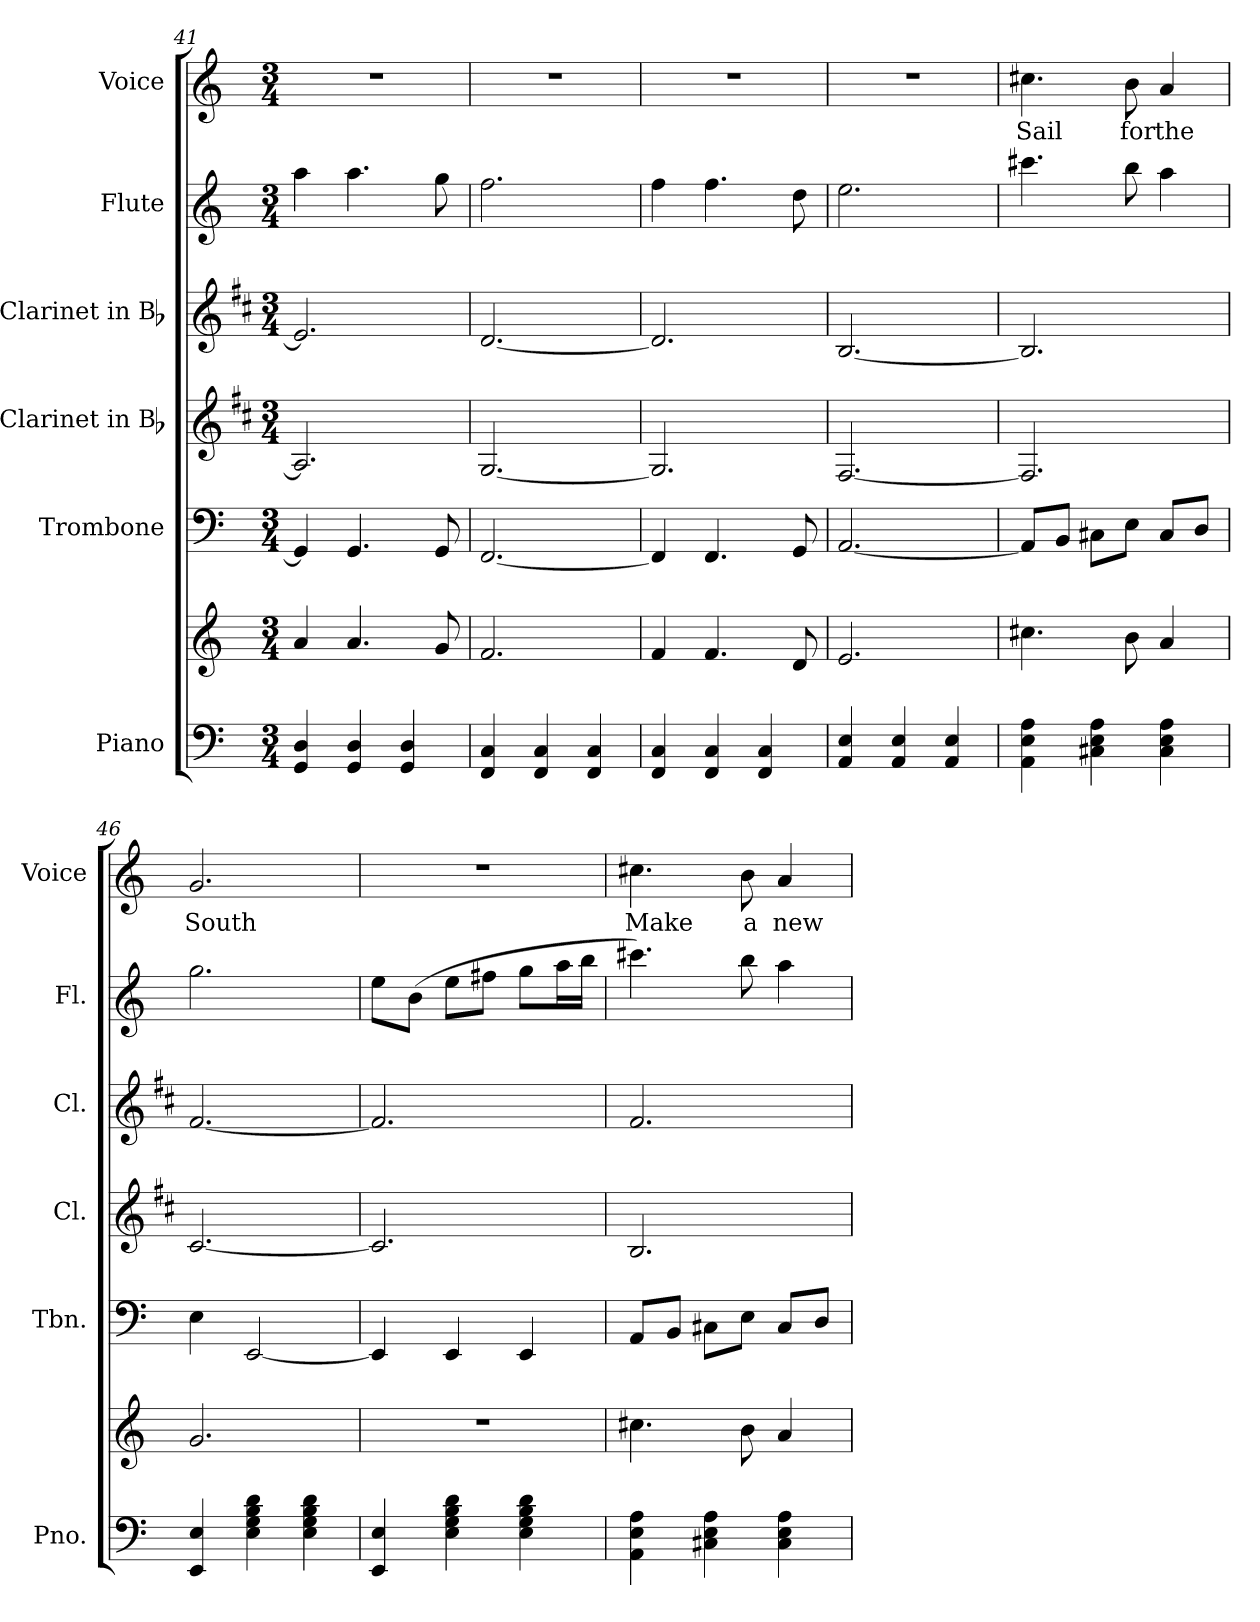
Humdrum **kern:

**kern	**kern	**kern	**kern	**kern	**kern	**kern	**text
*part6	*part6	*part5	*part4	*part3	*part2	*part1	*part1
*staff7	*staff6	*staff5	*staff4	*staff3	*staff2	*staff1	*staff1
*I"Piano	*	*I"Trombone	*I"Clarinet in Bb	*I"Clarinet in Bb	*I"Flute	*I"Voice	*
*I'Pno.	*	*I'Tbn.	*I'Cl.	*I'Cl.	*I'Fl.	*I'Voice	*
*clefF4	*clefG2	*clefF4	*clefG2	*clefG2	*clefG2	*clefG2	*
*	*	*	*ITrd1c2	*ITrd1c2	*	*	*
*k[]	*k[]	*k[]	*k[]	*k[]	*k[]	*k[]	*
*C:	*C:	*C:	*C:	*C:	*C:	*C:	*
*M3/4	*M3/4	*M3/4	*M3/4	*M3/4	*M3/4	*M3/4	*
=41	=41	=41	=41	=41	=41	=41	=41
!	!	!	!	!	!	!LO:N:vis=1	!
4GGi/ 4Di	4ai/	4GGi/]	2.Gi/]	2.di/]	4aai\	2.r	.
4GGi/ 4Di	4.ai/	4.GGi/	.	.	4.aai\	.	.
4GGi/ 4Di	.	.	.	.	.	.	.
.	8gi/	8GGi/	.	.	8ggi\	.	.
=42	=42	=42	=42	=42	=42	=42	=42
!	!	!	!	!	!	!LO:N:vis=1	!
4FFi/ 4Ci	2.fi/	[2.FFi/	[2.Fi/	[2.ci/	2.ffi\	2.r	.
4FFi/ 4Ci	.	.	.	.	.	.	.
4FFi/ 4Ci	.	.	.	.	.	.	.
=43	=43	=43	=43	=43	=43	=43	=43
!	!	!	!	!	!	!LO:N:vis=1	!
4FFi/ 4Ci	4fi/	4FFi/]	2.Fi/]	2.ci/]	4ffi\	2.r	.
4FFi/ 4Ci	4.fi/	4.FFi/	.	.	4.ffi\	.	.
4FFi/ 4Ci	.	.	.	.	.	.	.
.	8di/	8GGi/	.	.	8ddi\	.	.
=44	=44	=44	=44	=44	=44	=44	=44
!	!	!	!	!	!	!LO:N:vis=1	!
4AAi/ 4Ei	2.ei/	[2.AAi/	[2.Ei/	[2.Ai/	2.eei\	2.r	.
4AAi/ 4Ei	.	.	.	.	.	.	.
4AAi/ 4Ei	.	.	.	.	.	.	.
=45	=45	=45	=45	=45	=45	=45	=45
!	!	!	!	!	!	!	!LO:LY:b:color=#000000
4AAi\ 4Ei 4Ai	4.cc#Xi\	8AAi/L]	2.Ei/]	2.Ai/]	4.ccc#Xi\	4.cc#Xi\	Sail
.	.	8BBi/J	.	.	.	.	.
4C#Xi\ 4Ei 4Ai	.	8C#Xi\L	.	.	.	.	.
!	!	!	!	!	!	!	!LO:LY:b:color=#000000
.	8bi\	8Ei\J	.	.	8bbi\	8bi\	for
!	!	!	!	!	!	!	!LO:LY:b:color=#000000
4C#i\ 4Ei 4Ai	4ai/	8C#i/L	.	.	4aai\	4ai/	the
.	.	8Di/J	.	.	.	.	.
=46	=46	=46	=46	=46	=46	=46	=46
!	!	!	!	!	!	!	!LO:LY:b:color=#000000
4EEi/ 4Ei	2.gi/	4Ei\	[2.Bi/	[2.ei/	2.ggi\	2.gi/	South
4Ei\ 4Gi 4Bi 4di	.	[2EEi/	.	.	.	.	.
4Ei\ 4Gi 4Bi 4di	.	.	.	.	.	.	.
=47	=47	=47	=47	=47	=47	=47	=47
!	!LO:N:vis=1	!	!	!	!	!LO:N:vis=1	!
4EEi/ 4Ei	2.r	4EEi/]	2.Bi/]	2.ei/]	8eei\L	2.r	.
.	.	.	.	.	(8bi\J	.	.
4Ei\ 4Gi 4Bi 4di	.	4EEi/	.	.	8eei\L	.	.
.	.	.	.	.	8ff#Xi\J	.	.
4Ei\ 4Gi 4Bi 4di	.	4EEi/	.	.	8ggi\L	.	.
.	.	.	.	.	16aai\L	.	.
.	.	.	.	.	16bbi\JJ	.	.
!!LO:PB:g=z
=48	=48	=48	=48	=48	=48	=48	=48
!	!	!	!	!	!	!	!LO:LY:b:color=#000000
4AAi\ 4Ei 4Ai	4.cc#Xi\	8AAi/L	2.Ai/	2.ei/	4.ccc#Xi\)	4.cc#Xi\	Make
.	.	8BBi/J	.	.	.	.	.
4C#Xi\ 4Ei 4Ai	.	8C#Xi\L	.	.	.	.	.
!	!	!	!	!	!	!	!LO:LY:b:color=#000000
.	8bi\	8Ei\J	.	.	8bbi\	8bi\	a
!	!	!	!	!	!	!	!LO:LY:b:color=#000000
4C#i\ 4Ei 4Ai	4ai/	8C#i/L	.	.	4aai\	4ai/	new
.	.	8Di/J	.	.	.	.	.
=	=	=	=	=	=	=	=
*-	*-	*-	*-	*-	*-	*-	*-
